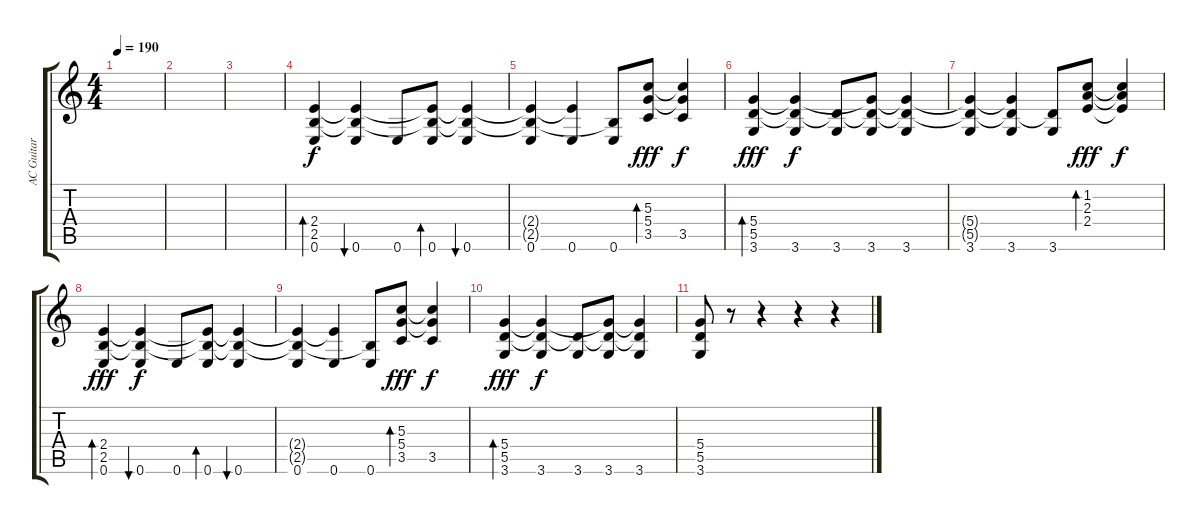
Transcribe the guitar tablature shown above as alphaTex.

\track ("AC Guitar 2" "AC Guitar ") {instrument acousticguitarnylon}
\staff {score tabs}
\tuning (E4 B3 G3 D3 A2 E2) {hide}
\ts (4 4)
\tempo 190
\clef g2
\ks c
|
|
|
(2.4 2.5 0.6).4{bd 480} (2.4{t} 2.5{t} 0.6).4{bu 480 dy f} 0.6.8 (2.4{t} 2.5{t} 0.6).8{bd 480} (2.4{t} 2.5{t} 0.6).4{bu 480} |
(2.4{t} 2.5{t} 0.6).4 (2.4{t} 0.6).4 (2.5{t} 0.6).8 (5.3 5.4 3.5).8{bd 480 dy fff} (5.3{t} 5.4{t} 3.5).4{dy f} |
(5.4 5.5 3.6).4{bd 480 dy fff} (5.4{t} 5.5{t} 3.6).4{dy f} (5.5{t} 3.6).8 (5.4{t} 5.5{t} 3.6).8 (5.4{t} 5.5{t} 3.6).4 |
(5.4{t} 5.5{t} 3.6).4 (5.4{t} 5.5{t} 3.6).4 (5.5{t} 3.6).8 (1.2 2.3 2.4).8{bd 480 dy fff} (1.2{t} 2.3{t} 2.4{t}).4{dy f} |
(2.4 2.5 0.6).4{bd 480 dy fff} (2.4{t} 2.5{t} 0.6).4{bu 480 dy f} 0.6.8 (2.4{t} 2.5{t} 0.6).8{bd 480} (2.4{t} 2.5{t} 0.6).4{bu 480} |
(2.4{t} 2.5{t} 0.6).4 (2.4{t} 0.6).4 (2.5{t} 0.6).8 (5.3 5.4 3.5).8{bd 480 dy fff} (5.3{t} 5.4{t} 3.5).4{dy f} |
(5.4 5.5 3.6).4{bd 480 dy fff} (5.4{t} 5.5{t} 3.6).4{dy f} (5.5{t} 3.6).8 (5.4{t} 5.5{t} 3.6).8 (5.4{t} 5.5{t} 3.6).4 |
(5.4 5.5 3.6).8 r.8 r.4 r.4 r.4
